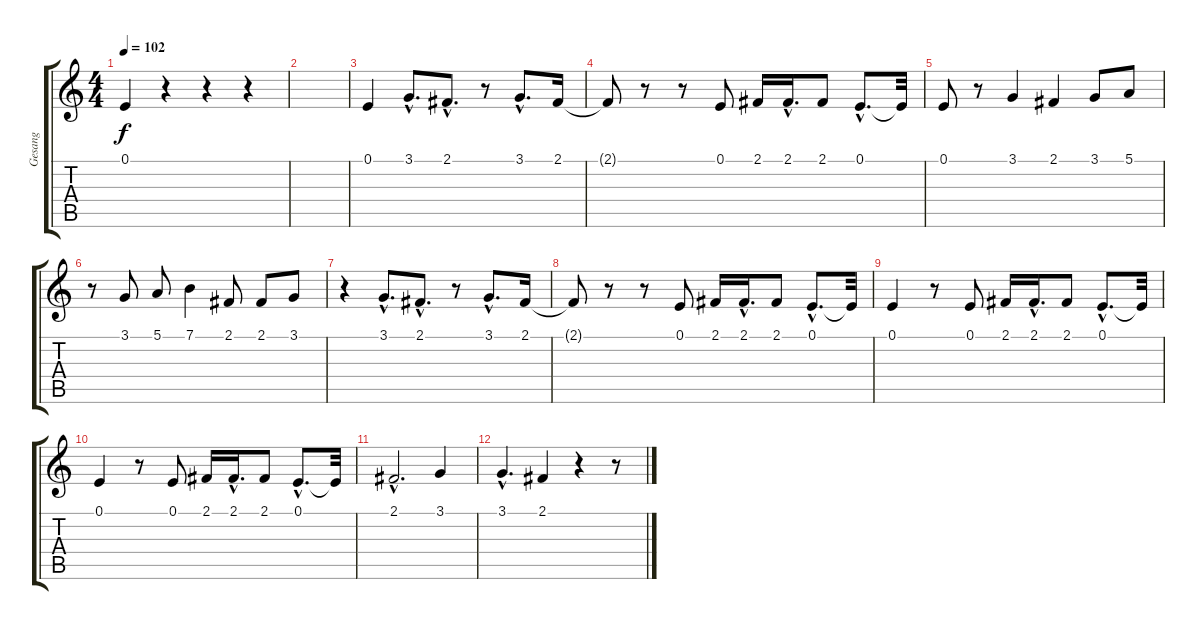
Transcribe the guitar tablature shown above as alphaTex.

\track ("Gesang" "Gesang") {instrument sopranosax}
\staff {score tabs}
\tuning (E4 B3 G3 D3 A2 E2) {hide}
\ts (4 4)
\tempo 102
\clef g2
\ks c
0.1.4{dy f} r.4 r.4 r.4 |
|
0.1.4{volume 16} 3.1{hac}.8{d} 2.1{hac}.8{d} r.8 3.1{hac}.8{d} 2.1.16 |
2.1{t}.8 r.8 r.8 0.1.8 2.1.16 2.1{hac}.16{d} 2.1.8 0.1{hac}.8{d} 0.1{t}.32 |
0.1.8 r.8 3.1.4 2.1.4 3.1.8 5.1.8 |
r.8 3.1.8 5.1.8 7.1.4 2.1.8 2.1.8 3.1.8 |
r.4 3.1{hac}.8{d} 2.1{hac}.8{d} r.8 3.1{hac}.8{d} 2.1.16 |
2.1{t}.8 r.8 r.8 0.1.8 2.1.16 2.1{hac}.16{d} 2.1.8 0.1{hac}.8{d} 0.1{t}.32 |
0.1.4 r.8 0.1.8 2.1.16 2.1{hac}.16{d} 2.1.8 0.1{hac}.8{d} 0.1{t}.32 |
0.1.4 r.8 0.1.8 2.1.16 2.1{hac}.16{d} 2.1.8 0.1{hac}.8{d} 0.1{t}.32 |
2.1{hac}.2{d} 3.1.4 |
3.1{hac}.4{d} 2.1.4 r.4 r.8
